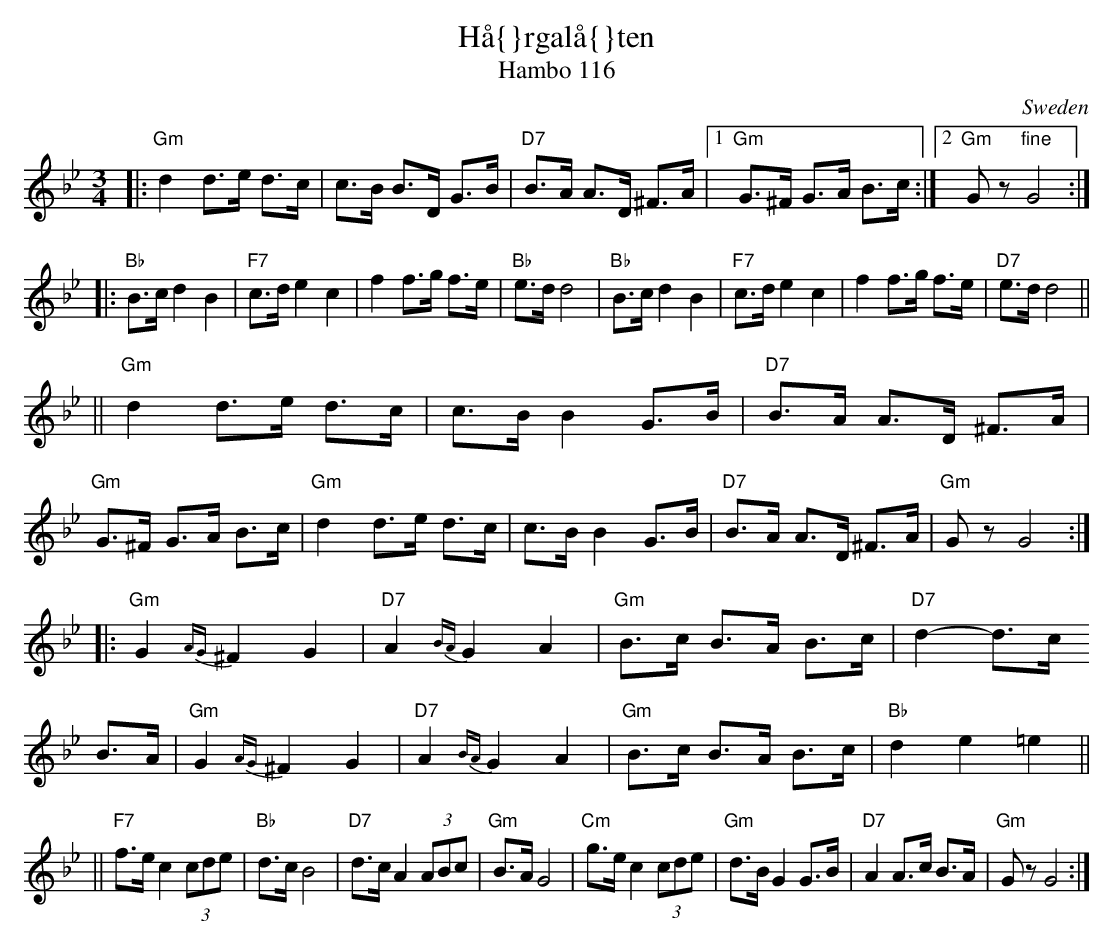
X:1
T:H\aa{}rgal\aa{}ten
T:Hambo 116
M:3/4
L:1/8
O:Sweden
K:Gm
|: "Gm"d2 d>e d>c | c>B B>D G>B | "D7"B>A A>D ^F>A |1 "Gm"G>^F G>A B>c :|2 \
"Gm"Gz "fine"G4 :|
|: "Bb"B>c d2 B2 | "F7"c>d e2 c2 | f2 f>g f>e | "Bb"e>d d4 \
|  "Bb"B>c d2 B2 | "F7"c>d e2 c2 | f2 f>g f>e | "D7"e>d d4 ||
|| "Gm"d2 d>e d>c | c>B B2 G>B | "D7"B>A A>D ^F>A | "Gm"G>^F G>A B>c \
|  "Gm"d2 d>e d>c | c>B B2 G>B | "D7"B>A A>D ^F>A | "Gm"Gz G4 :|
|: "Gm"G2 {AG}^F2 G2 | "D7"A2 {BA}G2 A2 | "Gm"B>c B>A B>c | "D7"d2- d>c
B>A \
|  "Gm"G2 {AG}^F2 G2 | "D7"A2 {BA}G2 A2 | "Gm"B>c B>A B>c | "Bb"d2 e2 =e2 ||
|| "F7"f>e c2 (3cde | "Bb"d>c B4 | "D7"d>c A2 (3ABc | "Gm"B>A G4 \
|  "Cm"g>e c2 (3cde | "Gm"d>B G2 G>B | "D7"A2 A>c B>A | "Gm"Gz G4 :|
